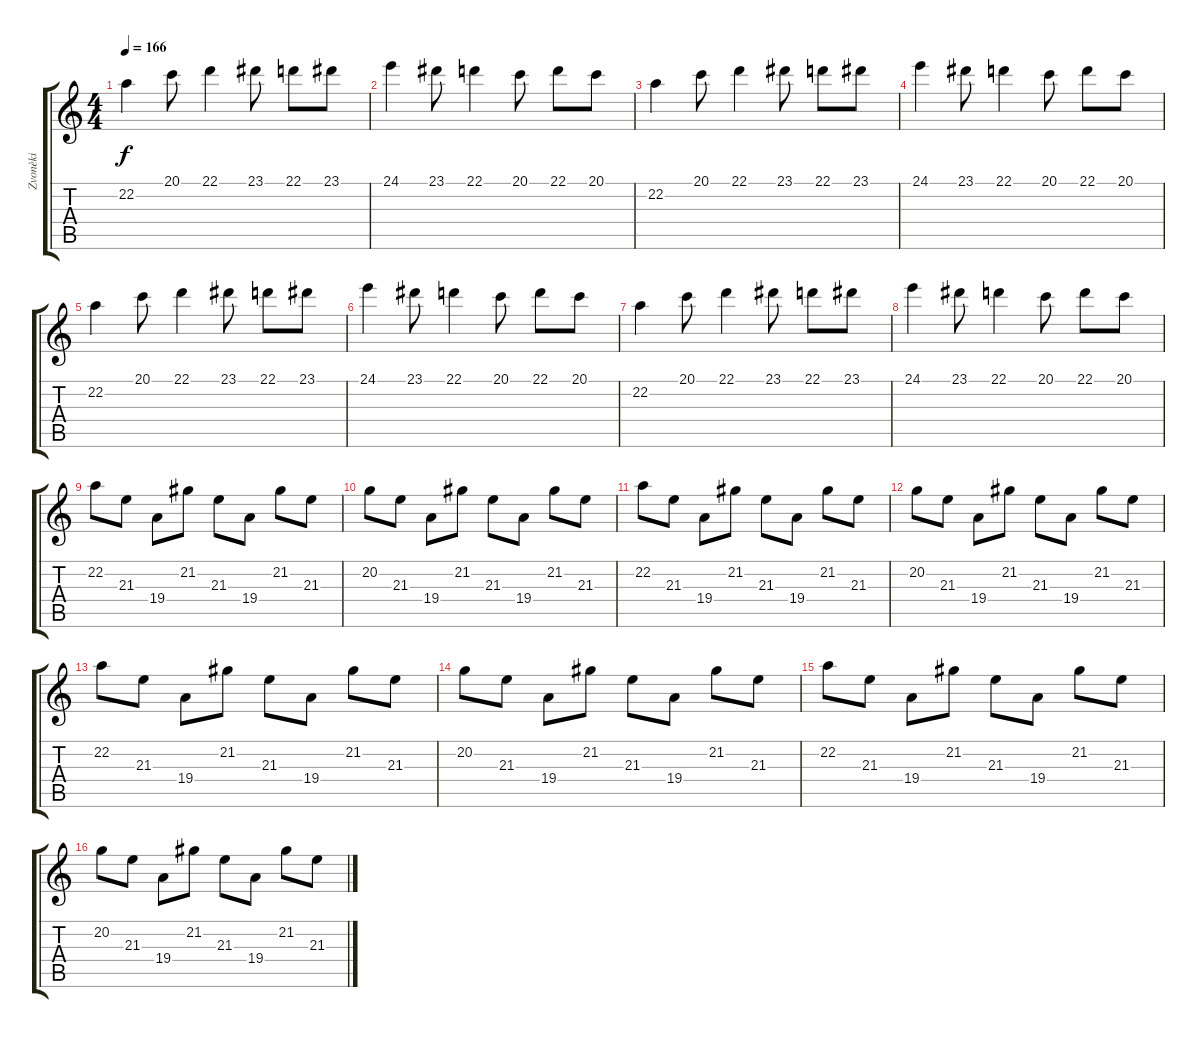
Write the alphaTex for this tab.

\track ("Zvonèki" "Zvonèki") {instrument glockenspiel}
\staff {score tabs}
\tuning (E4 B3 G3 D3 A2 E2) {hide}
\ts (4 4)
\tempo 166
\clef g2
\ks c
22.2.4{dy f} 20.1.8 22.1.4 23.1.8 22.1.8 23.1.8 |
24.1.4 23.1.8 22.1.4 20.1.8 22.1.8 20.1.8 |
22.2.4 20.1.8 22.1.4 23.1.8 22.1.8 23.1.8 |
24.1.4 23.1.8 22.1.4 20.1.8 22.1.8 20.1.8 |
22.2.4 20.1.8 22.1.4 23.1.8 22.1.8 23.1.8 |
24.1.4 23.1.8 22.1.4 20.1.8 22.1.8 20.1.8 |
22.2.4 20.1.8 22.1.4 23.1.8 22.1.8 23.1.8 |
24.1.4 23.1.8 22.1.4 20.1.8 22.1.8 20.1.8 |
22.2.8 21.3.8 19.4.8 21.2.8 21.3.8 19.4.8 21.2.8 21.3.8 |
20.2.8 21.3.8 19.4.8 21.2.8 21.3.8 19.4.8 21.2.8 21.3.8 |
22.2.8 21.3.8 19.4.8 21.2.8 21.3.8 19.4.8 21.2.8 21.3.8 |
20.2.8 21.3.8 19.4.8 21.2.8 21.3.8 19.4.8 21.2.8 21.3.8 |
22.2.8 21.3.8 19.4.8 21.2.8 21.3.8 19.4.8 21.2.8 21.3.8 |
20.2.8 21.3.8 19.4.8 21.2.8 21.3.8 19.4.8 21.2.8 21.3.8 |
22.2.8 21.3.8 19.4.8 21.2.8 21.3.8 19.4.8 21.2.8 21.3.8 |
20.2.8 21.3.8 19.4.8 21.2.8 21.3.8 19.4.8 21.2.8 21.3.8
